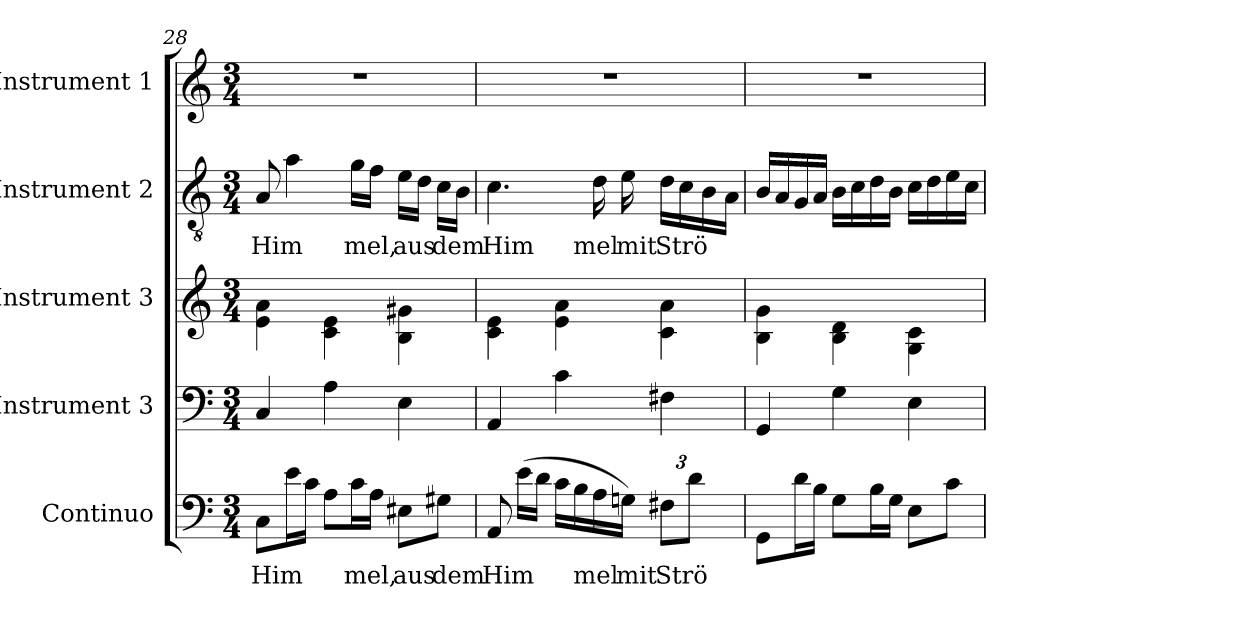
**kern	**text	**kern	**kern	**kern	**text	**kern
*part5	*part5	*part4	*part3	*part2	*part2	*part1
*staff5	*staff5	*staff4	*staff3	*staff2	*staff2	*staff1
*I"Continuo	*	*I"Instrument 3	*I"Instrument 3	*I"Instrument 2	*	*I"Instrument 1
*clefF4	*	*clefF4	*clefG2	*clefGv2	*	*clefG2
*k[]	*	*k[]	*k[]	*k[]	*	*k[]
*C:	*	*C:	*C:	*C:	*	*C:
*M3/4	*	*M3/4	*M3/4	*M3/4	*	*M3/4
=28	=28	=28	=28	=28	=28	=28
!	!LO:LY:a	!	!	!	!LO:LY:b	!
8C\L	Him	4C/	4e\ 4a\	8A/	Him	2.r
!	!LO:LY:a	!	!	!	!LO:LY:b	!
16e\	.	.	.	4a\	.	.
!	!LO:LY:a	!	!	!	!	!
16c\J	.	.	.	.	.	.
!	!LO:LY:a	!	!	!	!	!
8A\L	.	4A\	4c\ 4e\	.	.	.
!	!LO:LY:a	!	!	!	!LO:LY:b	!
16c\	mel,	.	.	16g\L	mel,	.
!	!LO:LY:a	!	!	!	!LO:LY:b	!
16A\J	.	.	.	16f\J	.	.
!	!LO:LY:a	!	!	!	!LO:LY:b	!
8E#\L	aus	4E\	4B\ 4g#X\	16e\L	aus	.
!	!	!	!	!	!LO:LY:b	!
.	.	.	.	16d\J	.	.
!	!LO:LY:a	!	!	!	!LO:LY:b	!
8G#X\J	dem	.	.	16c\L	dem	.
!	!	!	!	!	!LO:LY:b	!
.	.	.	.	16B\J	.	.
=29	=29	=29	=29	=29	=29	=29
!	!LO:LY:a	!	!	!	!LO:LY:b	!
8AA/	Him	4AA/	4c\ 4e\	4.c\	Him	2.r
!	!LO:LY:a	!	!	!	!	!
(>16e\L	.	.	.	.	.	.
!	!LO:LY:a	!	!	!	!	!
16d\J	.	.	.	.	.	.
!	!LO:LY:a	!	!	!	!	!
16c\L	.	4c\	4e\ 4a\	.	.	.
!	!LO:LY:a	!	!	!	!	!
16B\	.	.	.	.	.	.
!	!LO:LY:a	!	!	!	!LO:LY:b	!
16A\	mel	.	.	16d\	mel	.
!	!LO:LY:a	!	!	!	!LO:LY:b	!
16Gn\J)	mit	.	.	16e\	mit	.
*Xbrackettup	*	*	*	*	*	*
!	!LO:LY:a	!	!	!	!LO:LY:b	!
12F#X<\L	Strö	4F#X\	4c\ 4a\	16d\L	Strö	.
!	!	!	!	!	!LO:LY:b	!
.	.	.	.	16c\	.	.
!	!LO:LY:a	!	!	!	!	!
12d\J	.	.	.	.	.	.
!	!	!	!	!	!LO:LY:b	!
.	.	.	.	16B\	.	.
12ryy	.	.	.	.	.	.
!	!	!	!	!	!LO:LY:b	!
.	.	.	.	16A\J	.	.
=30	=30	=30	=30	=30	=30	=30
!	!LO:LY:a	!	!	!	!LO:LY:b	!
8GG\L	.	4GG/	4B\ 4g\	16B/L	.	2.r
!	!	!	!	!	!LO:LY:b	!
.	.	.	.	16A/	.	.
!	!LO:LY:a	!	!	!	!LO:LY:b	!
16d\	.	.	.	16G/	.	.
!	!LO:LY:a	!	!	!	!LO:LY:b	!
16B\J	.	.	.	16A/J	.	.
!	!LO:LY:a	!	!	!	!LO:LY:b	!
8G\L	.	4G\	4B\ 4d\	16B\L	.	.
!	!	!	!	!	!LO:LY:b	!
.	.	.	.	16c\	.	.
!	!LO:LY:a	!	!	!	!LO:LY:b	!
16B\	.	.	.	16d\	.	.
!	!LO:LY:a	!	!	!	!LO:LY:b	!
16G\J	.	.	.	16B\J	.	.
!	!LO:LY:a	!	!	!	!LO:LY:b	!
8E\L	.	4E\	4G\ 4c\	16c\L	.	.
!	!	!	!	!	!LO:LY:b	!
.	.	.	.	16d\	.	.
!	!LO:LY:a	!	!	!	!LO:LY:b	!
8c\J	.	.	.	16e\	.	.
!	!	!	!	!	!LO:LY:b	!
.	.	.	.	16c\J	.	.
=	=	=	=	=	=	=
*-	*-	*-	*-	*-	*-	*-
